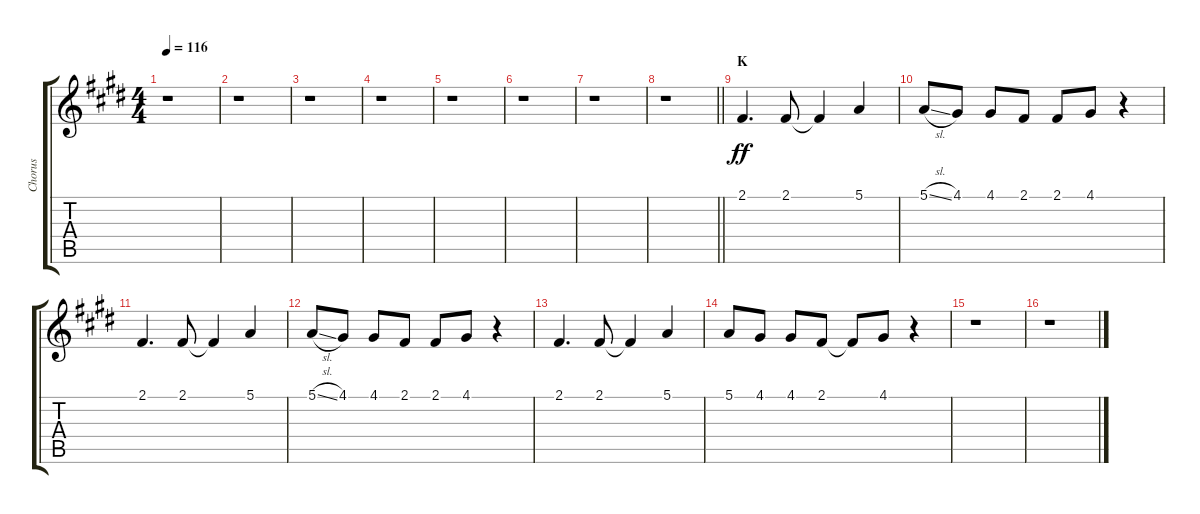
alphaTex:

\track ("Chorus" "Chorus") {instrument voiceoohs}
\staff {score tabs}
\tuning (E4 B3 G3 D3 A2 E2) {hide}
\ts (4 4)
\tempo 116
\clef g2
\ks e
r.1{dy ff} |
r.1 |
r.1 |
r.1 |
r.1 |
r.1 |
r.1 |
\barLineRight lightlight
r.1 |
\section ("" "K")
2.1.4{d} 2.1.8 2.1{t}.4 5.1.4 |
5.1{sl}.8 4.1.8 4.1.8 2.1.8 2.1.8 4.1.8 r.4 |
2.1.4{d} 2.1.8 2.1{t}.4 5.1.4 |
5.1{sl}.8 4.1.8 4.1.8 2.1.8 2.1.8 4.1.8 r.4 |
2.1.4{d} 2.1.8 2.1{t}.4 5.1.4 |
5.1.8 4.1.8 4.1.8 2.1.8 2.1{t}.8 4.1.8 r.4 |
r.1 |
r.1
